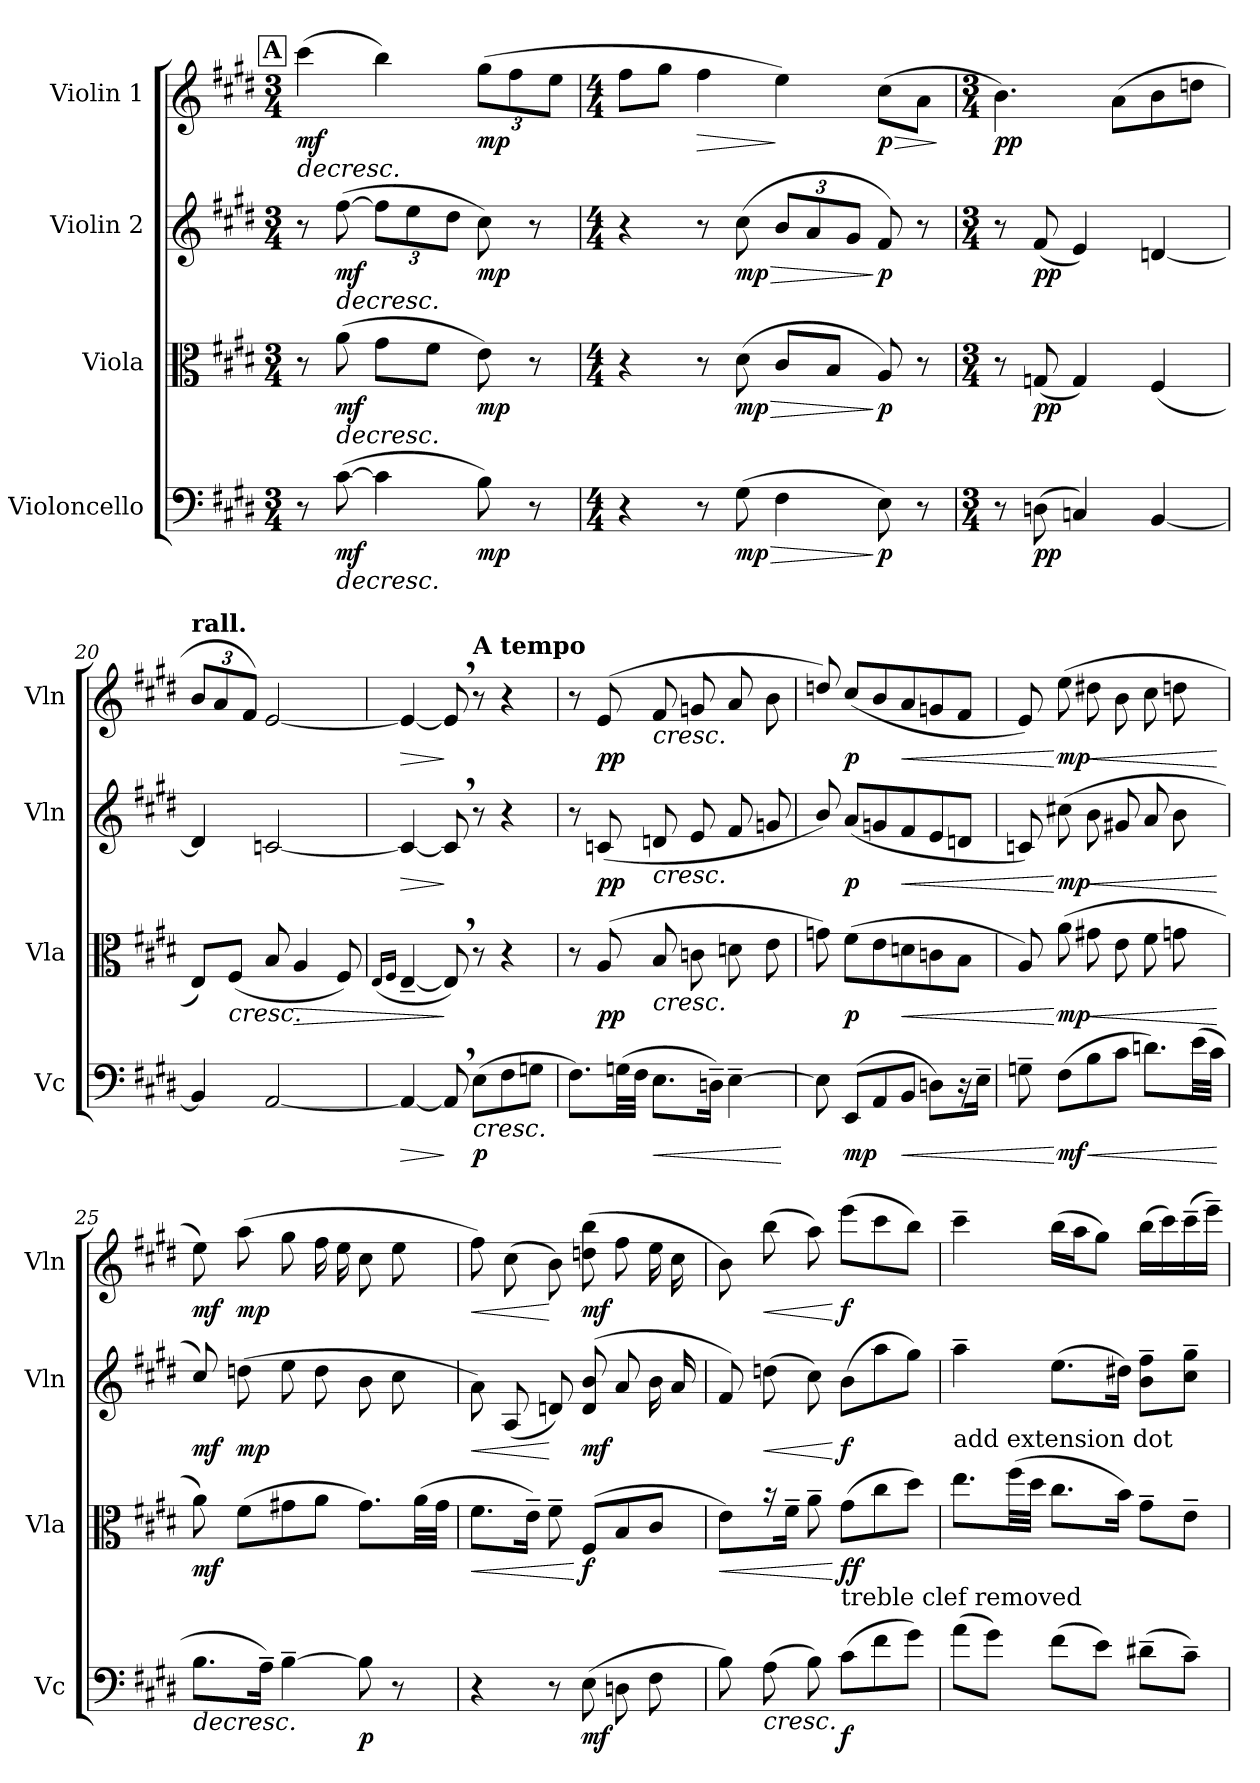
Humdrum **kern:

**kern	**dynam	**kern	**dynam	**kern	**dynam	**kern	**dynam
*part4	*part4	*part3	*part3	*part2	*part2	*part1	*part1
*staff4	*staff4	*staff3	*staff3	*staff2	*staff2	*staff1	*staff1
*I"Violoncello	*	*I"Viola	*	*I"Violin 2	*	*I"Violin 1	*
*I'Vc	*	*I'Vla	*	*I'Vln	*	*I'Vln	*
*clefF4	*	*clefC3	*	*clefG2	*	*clefG2	*
*k[f#c#g#d#]	*	*k[f#c#g#d#]	*	*k[f#c#g#d#]	*	*k[f#c#g#d#]	*
*M3/4	*	*M3/4	*	*M3/4	*	*M3/4	*
!!LO:REH:place=s1:a:B:fs=14:t=A
=17	=17	=17	=17	=17	=17	=17	=17
!	!	!	!	!	!	!	!LO:HP:b
!	!	!	!	!	!	!	!LO:DY:n=1:b
8r	.	8r	.	8r	.	(>4ccc#\	> mf
!	!LO:HP:b	!	!LO:HP:b	!	!LO:HP:b	!	!
!	!LO:DY:n=1:b	!	!LO:DY:n=1:b	!	!LO:DY:n=1:b	!	!
(>[8c#\	> mf	(>8a\	> mf	(>[8ff#\	> mf	.	.
*	*	*	*	*Xbrackettup	*	*	*
4c#\]	.	8g#\L	.	12ff#\L]	.	4bb\)	.
.	.	.	.	12ee\	.	.	.
.	.	8f#\J	.	.	.	.	.
.	.	.	.	12dd#\J	.	.	.
*	*	*	*	*	*	*Xbrackettup	*
!	!LO:DY:n=2:b	!	!LO:DY:n=2:b	!	!LO:DY:n=2:b	!	!LO:DY:n=2:b
8B\)	mp	8e\)	mp	8cc#\)	mp	(>12gg#\L	mp
.	.	.	.	.	.	12ff#\	.
8r	.	8r	.	8r	.	.	.
.	.	.	.	.	.	12ee\J	.
=18	=18	=18	=18	=18	=18	=18	=18
*M4/4	*	*M4/4	*	*M4/4	*	*M4/4	*
4r	.	4r	.	4r	.	8ff#\L	.
.	.	.	.	.	.	8gg#\J	.
!	!	!	!	!	!	!	!LO:HP:b
8r	.	8r	.	8r	.	4ff#\	>
!	!LO:HP:b	!	!LO:HP:b	!	!LO:HP:b	!	!
!	!LO:DY:n=1:b	!	!LO:DY:n=1:b	!	!LO:DY:n=1:b	!	!
(>8G#\	> mp	(>8d#\	> mp	(>8cc#\	> mp	.	.
4F#\	.	8c#/L	.	12b/L	.	4ee\)	]
.	.	.	.	12a/	.	.	.
.	.	8B/J	.	.	.	.	.
.	.	.	.	12g#/J	.	.	.
!	!LO:DY:n=2:b	!	!LO:DY:n=2:b	!	!LO:DY:n=2:b	!	!LO:HP:b
!	!	!	!	!	!	!	!LO:DY:n=1:b
8E\)	] p	8A/)	] p	8f#/)	] p	(>8cc#\L	> p
8r	.	8r	.	8r	.	8a\J	.
.	.	.	.	.	.	.	]
=19	=19	=19	=19	=19	=19	=19	=19
*M3/4	*	*M3/4	*	*M3/4	*	*M3/4	*
!	!	!	!	!	!	!	!LO:DY:b
8r	.	8r	.	8r	.	4.b\)	pp
!	!LO:DY:b	!	!LO:DY:b	!	!LO:DY:b	!	!
(>8Dn\	pp	(<8Gn/	pp	(<8f#/	pp	.	.
4Cn/)	.	4G/)	.	4e/)	.	.	.
.	.	.	.	.	.	(>8a\L	.
[4BB/	.	(<4F#/	.	[4dn/	.	8b\	.
.	.	.	.	.	.	8ddn\J	.
=20	=20	=20	=20	=20	=20	=20	=20
!	!	!	!	!	!	!LO:TX:a:B:t=rall.	!
4BB/]	.	8E/L)	.	4d/]	.	12b/L	.
.	.	.	.	.	.	12a/	.
!	!	!	!LO:HP:b	!	!	!	!
.	.	(<8F#/J	<	.	.	.	.
.	.	.	.	.	.	12f#/J)	.
*	*	*	*	*	*	*MM42	*
[2AA/	.	8B/	.	[2cn/	.	[2e/	.
!	!	!	!LO:HP:n=1:b	!	!	!	!
.	.	4A/	] >	.	.	.	.
.	.	8F#/)	.	.	.	.	.
.	.	.	[	.	.	.	.
=21	=21	=21	=21	=21	=21	=21	=21
*	*	*	*	*	*	*MM40	*
.	.	(<16qE/LL	.	.	.	.	.
.	.	16qF#/JJ	.	.	.	.	.
!	!LO:HP:b	!	!	!	!LO:HP:b	!	!LO:HP:b
4AA/_	>	[4E~/	.	4c/_	>	4e/_	>
8AA,/]	]	8E,/])	]	8c,/]	]	8e,/]	]
!	!	!	!	!	!	!LO:TX:a:B:t=A tempo	!
!	!LO:HP:b	!	!	!	!	!	!
!	!LO:DY:n=1:b	!	!	!	!	!	!
(>8E\L	< p	8r	.	8r	.	8r	.
8F#\	.	4r	.	4r	.	4r	.
8Gn\J	.	.	.	.	.	.	.
.	]	.	.	.	.	.	.
=22	=22	=22	=22	=22	=22	=22	=22
8.F#\L)	.	8r	.	8r	.	8r	.
!	!	!	!LO:DY:b	!	!LO:DY:b	!	!LO:DY:b
.	.	(>8A/	pp	(<8cn/	pp	(<8e/	pp
(>32Gn\LL	.	.	.	.	.	.	.
32F#\JJJ	.	.	.	.	.	.	.
!	!LO:HP:b	!	!LO:HP:b	!	!LO:HP:b	!	!LO:HP:b
8.E\L	<	8B/	<	8dn/	<	8f#/	<
.	.	8cn\	.	8e/	.	8gn/	.
16Dn~\Jk)	.	.	.	.	.	.	.
[4E~\	.	8dn\	.	8f#/	.	8a/	.
.	.	8e\	.	8gn/	.	8b\	.
.	[	.	.	.	.	.	.
=23	=23	=23	=23	=23	=23	=23	=23
8E\]	.	8gn\)	.	8b/)	.	8ddn/)	.
!	!LO:DY:b	!	!LO:DY:b	!	!LO:DY:n=1:b	!	!LO:DY:n=1:b
(>8EE/L	mp	(>8f#\L	p	(<8a/L	] p	(<8cc#/L	] p
8AA/	.	8e\	.	8gn/	.	8b/	.
!	!LO:HP:b	!	!LO:HP:b	!	!LO:HP:b	!	!LO:HP:b
8BB/J	<	8dn\	<	8f#/	<	8a/	<
8Dn\L)	.	8cn\	.	8e/	.	8gn/	.
16r	.	8B\J	.	8dn/J	.	8f#/J	.
16E~\Jk	.	.	.	.	.	.	.
=24	=24	=24	=24	=24	=24	=24	=24
8Gn~\	.	8A/)	.	8cn/)	.	8e/)	.
!	!LO:DY:n=1:b	!	!LO:DY:n=1:b	!	!LO:DY:n=1:b	!	!LO:DY:n=1:b
(>8F#\L	[ mf	(>8a\	[ mp	(<8cc#X\	[ mp	(>8ee\	[ mp
!	!LO:HP:b	!	!LO:HP:b	!	!LO:HP:b	!	!LO:HP:b
8B\	<	8g#X\	<	8b\	<	8dd#X\	<
8c#\J	.	8e\	.	8g#X/	.	8b\	.
8.dn\L)	.	8f#\	.	8a/	.	8cc#\	.
.	.	8gn\	.	8b\	.	8ddn\	.
(>32e\LL	.	.	.	.	.	.	.
32c#\JJJ	.	.	.	.	.	.	.
.	[	.	[	.	[	.	[
=25	=25	=25	=25	=25	=25	=25	=25
!	!LO:HP:b	!	!LO:DY:b	!	!LO:DY:b	!	!LO:DY:b
8.B\L	>	8a\)	mf	8cc#/)	mf	8ee\)	mf
!	!	!	!	!	!LO:DY:b	!	!LO:DY:b
.	.	(>8f#\L	.	(>8ddn\	mp	(>8aa\	mp
16A~\Jk)	.	.	.	.	.	.	.
[4B~\	.	8g#X\	.	8ee\	.	8gg#\	.
.	.	8a\J	.	8dd\	.	16ff#\	.
.	.	.	.	.	.	16ee\	.
!	!LO:DY:n=1:b	!	!	!	!	!	!
8B\]	[ p	8.g#\L)	.	8b\	.	8cc#\	.
8r	.	.	.	8cc#\	.	8ee\	.
.	.	(>32a\LL	.	.	.	.	.
.	.	32g#\JJJ	.	.	.	.	.
=26	=26	=26	=26	=26	=26	=26	=26
!	!	!	!LO:HP:b	!	!LO:HP:b	!	!LO:HP:b
4r	.	8.f#\L	<	8a\)	<	8ff#\)	<
.	.	.	.	(<8A/	.	(>8cc#\	.
.	.	16e~\Jk)	.	.	.	.	.
8r	.	8f#~\	.	8dn/)	[	8b\)	[
!	!LO:DY:b	!	!LO:DY:n=1:b	!	!LO:DY:b	!	!LO:DY:b
(>8E\	mf	(>8F#/L	[ f	(<8d/ 8b/	mf	(>8ddn\ 8bb\	mf
8Dn\	.	8B/	.	8a/	.	8ff#\	.
8F#\	.	8c#/J	.	16b\	.	16ee\	.
.	.	.	.	16a/	.	16cc#\	.
=27	=27	=27	=27	=27	=27	=27	=27
!	!	!	!LO:HP:b	!	!	!	!
8B\)	.	8e\L)	<	8f#/)	.	8b\)	.
!	!LO:HP:b	!	!	!	!LO:HP:b	!	!LO:HP:b
(>8A\	<	16rb	.	(>8ddn\	<	(>8bb\	<
.	.	16f#~\Jk	.	.	.	.	.
8B\)	]	8a~\	.	8cc#\)	.	8aa\)	.
!LO:TX:a:t=treble clef removed	!	!	!	!	!	!	!
!	!LO:DY:b	!	!LO:DY:n=1:b	!	!LO:DY:n=1:b	!	!LO:DY:n=1:b
(>8c#\L	f	(>8g#\L	[ ff	(>8b\L	[ f	(>8eee\L	[ f
8f#\	.	8cc#\	.	8aa\	.	8ccc#\	.
8g#\J)	.	8dd#\J)	.	8gg#\J)	.	8bb\J)	.
=28	=28	=28	=28	=28	=28	=28	=28
!	!	!LO:TX:a:t=add extension dot	!	!	!	!	!
(>8a\L	.	8.ee\L	.	4aa~\	.	4ccc#~\	.
8g#\J)	.	.	.	.	.	.	.
.	.	(>32ff#\LL	.	.	.	.	.
.	.	32dd#\JJJ	.	.	.	.	.
(>8f#\L	.	8.cc#\L	.	(>8.ee\L	.	(>16bb\LL	.
.	.	.	.	.	.	16aa\J	.
8e\J)	.	.	.	.	.	8gg#\J)	.
.	.	16b\Jk)	.	16dd#X\Jk)	.	.	.
(>8d#X~\L	.	8g#~\L	.	8b\~ 8ff#\~L	.	(>16bb\LL	.
.	.	.	.	.	.	16ccc#\)	.
8c#~\J)	.	8e~\J	[	8cc#\~ 8gg#\~J	.	(>16ccc#~\	.
.	.	.	.	.	.	16eee~\JJ)	.
.	[	.	.	.	[	.	[
=	=	=	=	=	=	=	=
*-	*-	*-	*-	*-	*-	*-	*-
